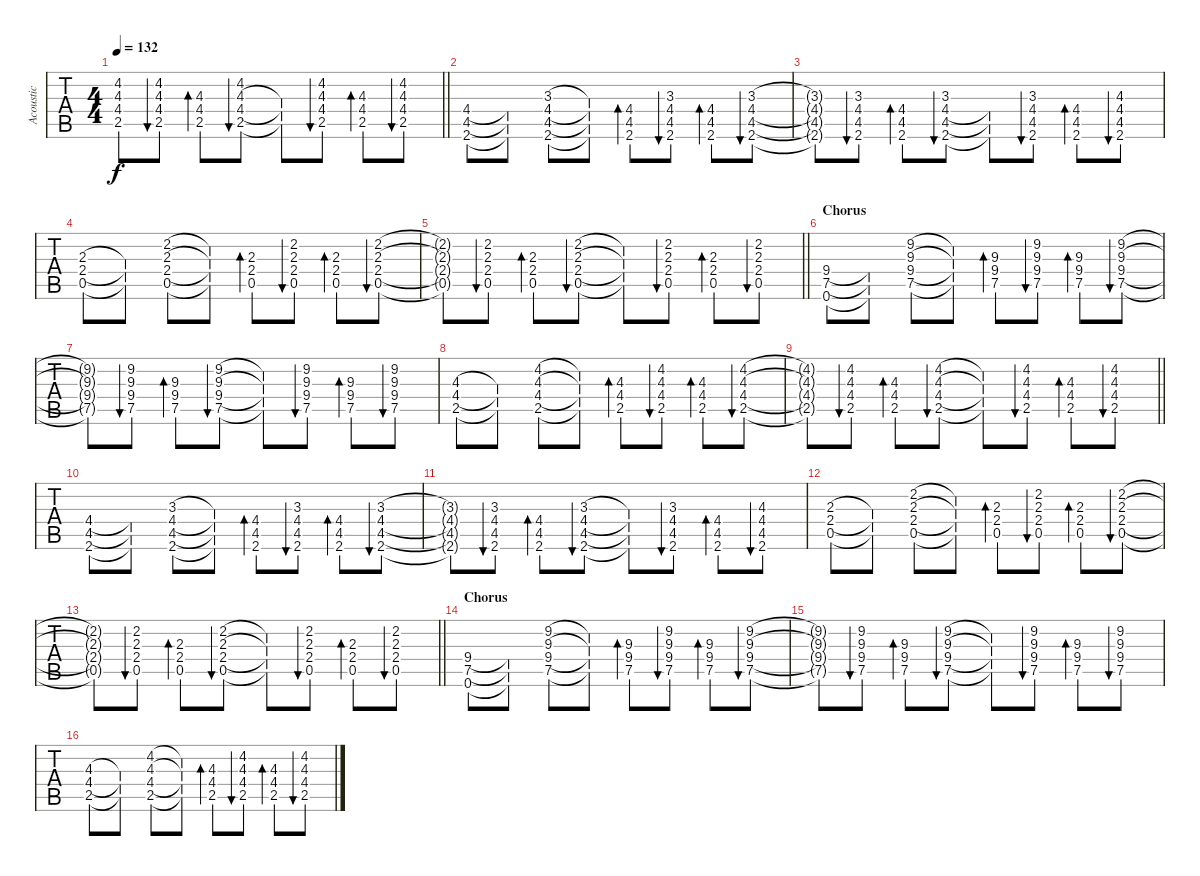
\track ("Acoustic" "Acoustic") {instrument acousticguitarsteel}
\staff {tabs}
\tuning (E4 B3 G3 D3 A2 E2) {hide}
\ts (4 4)
\tempo 132
\clef g2
\barLineRight lightlight
\ks c
(4.2{t} 4.3{t} 4.4{t} 2.5{t}).8{dy f} (4.2 4.3 4.4 2.5).8{bu 60} (4.3 4.4 2.5).8{bd 60} (4.2 4.3 4.4 2.5).8{bu 60} (4.3{t} 4.4{t} 2.5{t}).8 (4.2 4.3 4.4 2.5).8{bu 60} (4.3 4.4 2.5).8{bd 60} (4.2 4.3 4.4 2.5).8{bu 60} |
(4.4 4.5 2.6).8 (4.4{t} 4.5{t} 2.6{t}).8 (3.3 4.4 4.5 2.6).8 (3.3{t} 4.4{t} 4.5{t} 2.6{t}).8 (4.4 4.5 2.6).8{bd 60} (3.3 4.4 4.5 2.6).8{bu 60} (4.4 4.5 2.6).8{bd 60} (3.3 4.4 4.5 2.6).8{bu 60} |
(3.3{t} 4.4{t} 4.5{t} 2.6{t}).8 (3.3 4.4 4.5 2.6).8{bu 60} (4.4 4.5 2.6).8{bd 60} (3.3 4.4 4.5 2.6).8{bu 60} (4.4{t} 4.5{t} 2.6{t}).8 (3.3 4.4 4.5 2.6).8{bu 60} (4.4 4.5 2.6).8{bd 60} (4.3 4.4 4.5 2.6).8{bu 60} |
(2.3 2.4 0.5).8 (2.3{t} 2.4{t} 0.5{t}).8 (2.2 2.3 2.4 0.5).8 (2.2{t} 2.3{t} 2.4{t} 0.5{t}).8 (2.3 2.4 0.5).8{bd 60} (2.2 2.3 2.4 0.5).8{bu 60} (2.3 2.4 0.5).8{bd 60} (2.2 2.3 2.4 0.5).8{bu 60} |
\barLineRight lightlight
(2.2{t} 2.3{t} 2.4{t} 0.5{t}).8 (2.2 2.3 2.4 0.5).8{bu 60} (2.3 2.4 0.5).8{bd 60} (2.2 2.3 2.4 0.5).8{bu 60} (2.2{t} 2.3{t} 2.4{t} 0.5{t}).8 (2.2 2.3 2.4 0.5).8{bu 60} (2.3 2.4 0.5).8{bd 60} (2.2 2.3 2.4 0.5).8{bu 60} |
\section ("" "Chorus")
(9.4 7.5 0.6).8 (9.4{t} 7.5{t} 0.6{t}).8 (9.2 9.3 9.4 7.5).8 (9.2{t} 9.3{t} 9.4{t} 7.5{t}).8 (9.3 9.4 7.5).8{bd 60} (9.2 9.3 9.4 7.5).8{bu 60} (9.3 9.4 7.5).8{bd 60} (9.2 9.3 9.4 7.5).8{bu 60} |
(9.2{t} 9.3{t} 9.4{t} 7.5{t}).8 (9.2 9.3 9.4 7.5).8{bu 60} (9.3 9.4 7.5).8{bd 60} (9.2 9.3 9.4 7.5).8{bu 60} (9.2{t} 9.3{t} 9.4{t} 7.5{t}).8 (9.2 9.3 9.4 7.5).8{bu 60} (9.3 9.4 7.5).8{bd 60} (9.2 9.3 9.4 7.5).8{bu 60} |
(4.3 4.4 2.5).8 (4.3{t} 4.4{t} 2.5{t}).8 (4.2 4.3 4.4 2.5).8 (4.2{t} 4.3{t} 4.4{t} 2.5{t}).8 (4.3 4.4 2.5).8{bd 60} (4.2 4.3 4.4 2.5).8{bu 60} (4.3 4.4 2.5).8{bd 60} (4.2 4.3 4.4 2.5).8{bu 60} |
\barLineRight lightlight
(4.2{t} 4.3{t} 4.4{t} 2.5{t}).8 (4.2 4.3 4.4 2.5).8{bu 60} (4.3 4.4 2.5).8{bd 60} (4.2 4.3 4.4 2.5).8{bu 60} (4.2{t} 4.3{t} 4.4{t} 2.5{t}).8 (4.2 4.3 4.4 2.5).8{bu 60} (4.3 4.4 2.5).8{bd 60} (4.2 4.3 4.4 2.5).8{bu 60} |
(4.4 4.5 2.6).8 (4.4{t} 4.5{t} 2.6{t}).8 (3.3 4.4 4.5 2.6).8 (3.3{t} 4.4{t} 4.5{t} 2.6{t}).8 (4.4 4.5 2.6).8{bd 60} (3.3 4.4 4.5 2.6).8{bu 60} (4.4 4.5 2.6).8{bd 60} (3.3 4.4 4.5 2.6).8{bu 60} |
(3.3{t} 4.4{t} 4.5{t} 2.6{t}).8 (3.3 4.4 4.5 2.6).8{bu 60} (4.4 4.5 2.6).8{bd 60} (3.3 4.4 4.5 2.6).8{bu 60} (3.3{t} 4.4{t} 4.5{t} 2.6{t}).8 (3.3 4.4 4.5 2.6).8{bu 60} (4.4 4.5 2.6).8{bd 60} (4.3 4.4 4.5 2.6).8{bu 60} |
(2.3 2.4 0.5).8 (2.3{t} 2.4{t} 0.5{t}).8 (2.2 2.3 2.4 0.5).8 (2.2{t} 2.3{t} 2.4{t} 0.5{t}).8 (2.3 2.4 0.5).8{bd 60} (2.2 2.3 2.4 0.5).8{bu 60} (2.3 2.4 0.5).8{bd 60} (2.2 2.3 2.4 0.5).8{bu 60} |
\barLineRight lightlight
(2.2{t} 2.3{t} 2.4{t} 0.5{t}).8 (2.2 2.3 2.4 0.5).8{bu 60} (2.3 2.4 0.5).8{bd 60} (2.2 2.3 2.4 0.5).8{bu 60} (2.2{t} 2.3{t} 2.4{t} 0.5{t}).8 (2.2 2.3 2.4 0.5).8{bu 60} (2.3 2.4 0.5).8{bd 60} (2.2 2.3 2.4 0.5).8{bu 60} |
\section ("" "Chorus")
(9.4 7.5 0.6).8 (9.4{t} 7.5{t} 0.6{t}).8 (9.2 9.3 9.4 7.5).8 (9.2{t} 9.3{t} 9.4{t} 7.5{t}).8 (9.3 9.4 7.5).8{bd 60} (9.2 9.3 9.4 7.5).8{bu 60} (9.3 9.4 7.5).8{bd 60} (9.2 9.3 9.4 7.5).8{bu 60} |
(9.2{t} 9.3{t} 9.4{t} 7.5{t}).8 (9.2 9.3 9.4 7.5).8{bu 60} (9.3 9.4 7.5).8{bd 60} (9.2 9.3 9.4 7.5).8{bu 60} (9.2{t} 9.3{t} 9.4{t} 7.5{t}).8 (9.2 9.3 9.4 7.5).8{bu 60} (9.3 9.4 7.5).8{bd 60} (9.2 9.3 9.4 7.5).8{bu 60} |
(4.3 4.4 2.5).8 (4.3{t} 4.4{t} 2.5{t}).8 (4.2 4.3 4.4 2.5).8 (4.2{t} 4.3{t} 4.4{t} 2.5{t}).8 (4.3 4.4 2.5).8{bd 60} (4.2 4.3 4.4 2.5).8{bu 60} (4.3 4.4 2.5).8{bd 60} (4.2 4.3 4.4 2.5).8{bu 60}
